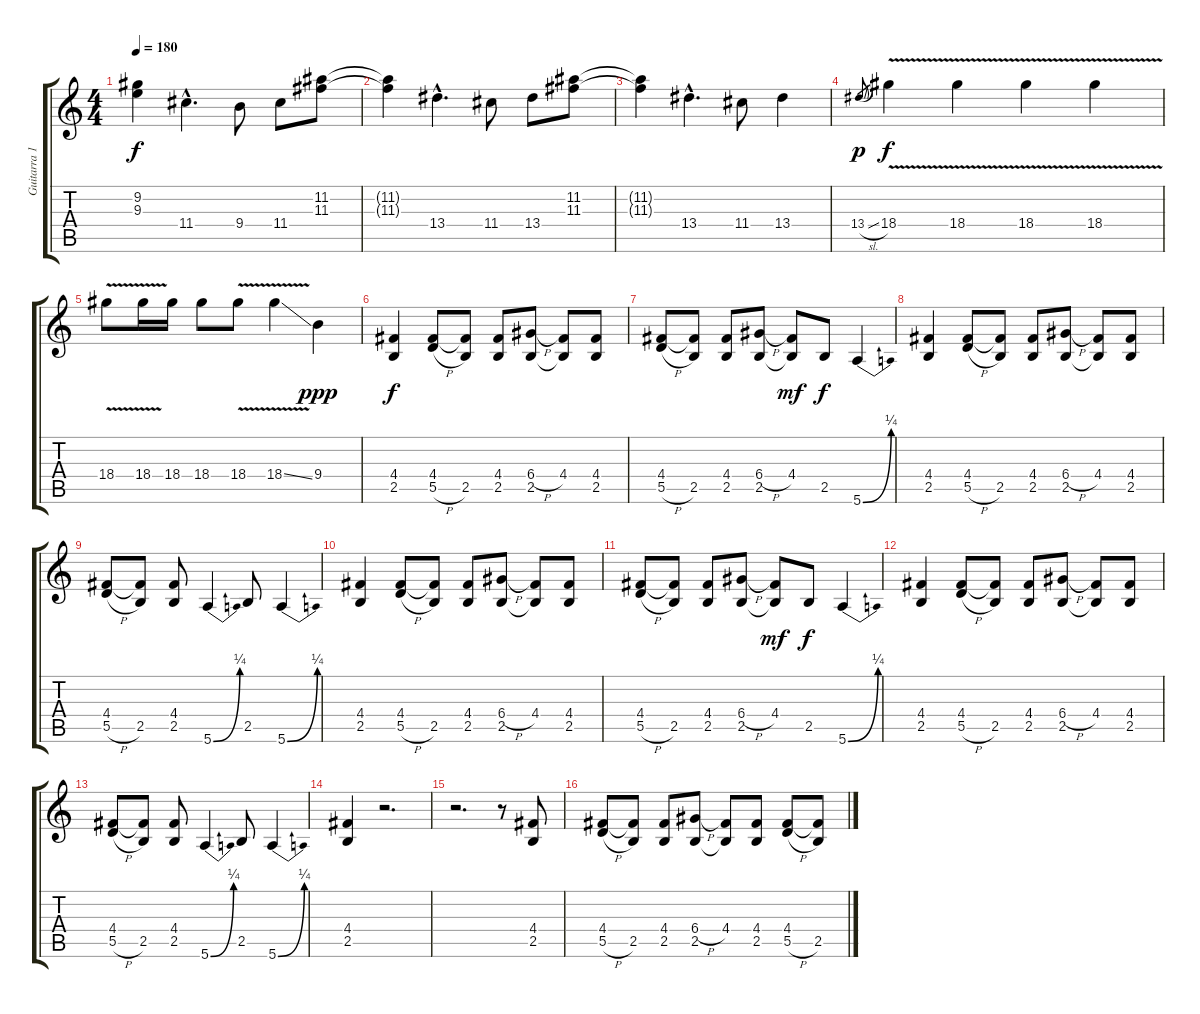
\track ("Guitarra 1" "Guitarra 1") {instrument distortionguitar}
\staff {score tabs}
\tuning (E4 B3 G3 D3 A2 E2) {hide}
\ts (4 4)
\tempo 180
\clef g2
\ks c
(9.2{t} 9.3{t}).4{dy f} 11.4{hac}.4{d} 9.4.8 11.4.8 (11.2 11.3).8 |
(11.2{t} 11.3{t}).4 13.4{hac}.4{d} 11.4.8 13.4.8 (11.2 11.3).8 |
(11.2{t} 11.3{t}).4 13.4{hac}.4{d} 11.4.8 13.4.4 |
13.4{sl}.8{gr dy p} 18.4{v}.4{dy f} 18.4{v}.4 18.4{v}.4 18.4{v}.4 |
18.4{v}.8 18.4{v}.16 18.4.16 18.4.8 18.4{v}.8 18.4{v ss}.4 9.4.4{dy ppp} |
(4.4 2.5).4{dy f volume 11 balance 0} (4.4 5.5{h}).8 (4.4{t} 2.5).8 (4.4 2.5).8 (6.4{h} 2.5).8 (4.4 2.5{t}).8 (4.4 2.5).8 |
(4.4 5.5{h}).8 (4.4{t} 2.5).8 (4.4 2.5).8 (6.4{h} 2.5).8 (4.4 2.5{t}).8{dy mf} 2.5.8{dy f} 5.6{be (bend 0 0 60 1)}.4 |
(4.4 2.5).4 (4.4 5.5{h}).8 (4.4{t} 2.5).8 (4.4 2.5).8 (6.4{h} 2.5).8 (4.4 2.5{t}).8 (4.4 2.5).8 |
(4.4 5.5{h}).8 (4.4{t} 2.5).8 (4.4 2.5).8 5.6{be (bend 0 0 60 1)}.4 2.5.8 5.6{be (bend 0 0 60 1)}.4 |
(4.4 2.5).4 (4.4 5.5{h}).8 (4.4{t} 2.5).8 (4.4 2.5).8 (6.4{h} 2.5).8 (4.4 2.5{t}).8 (4.4 2.5).8 |
(4.4 5.5{h}).8 (4.4{t} 2.5).8 (4.4 2.5).8 (6.4{h} 2.5).8 (4.4 2.5{t}).8{dy mf} 2.5.8{dy f} 5.6{be (bend 0 0 60 1)}.4 |
(4.4 2.5).4 (4.4 5.5{h}).8 (4.4{t} 2.5).8 (4.4 2.5).8 (6.4{h} 2.5).8 (4.4 2.5{t}).8 (4.4 2.5).8 |
(4.4 5.5{h}).8 (4.4{t} 2.5).8 (4.4 2.5).8 5.6{be (bend 0 0 60 1)}.4 2.5.8 5.6{be (bend 0 0 60 1)}.4 |
(4.4 2.5).4 r.2{d} |
r.2{d} r.8 (4.4 2.5).8 |
(4.4 5.5{h}).8 (4.4{t} 2.5).8 (4.4 2.5).8 (6.4{h} 2.5).8 (4.4 2.5{t}).8 (4.4 2.5).8 (4.4 5.5{h}).8 (4.4{t} 2.5).8
